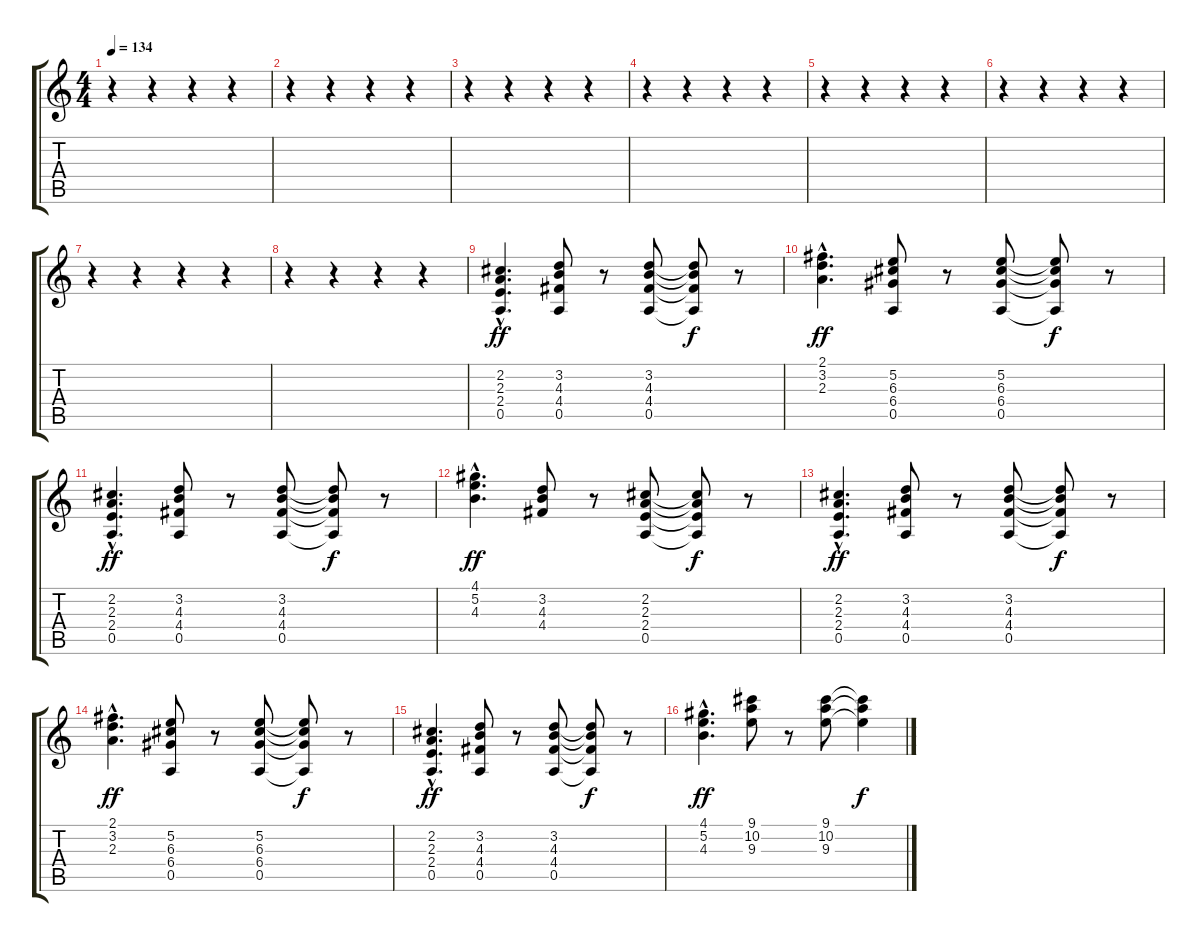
\track "" {instrument acousticguitarsteel}
\staff {score tabs}
\tuning (E4 B3 G3 D3 A2 E2) {hide}
\ts (4 4)
\tempo 134
\clef g2
\ks c
r.4{dy ff} r.4 r.4 r.4 |
r.4 r.4 r.4 r.4 |
r.4 r.4 r.4 r.4 |
r.4 r.4 r.4 r.4 |
r.4 r.4 r.4 r.4 |
r.4 r.4 r.4 r.4 |
r.4 r.4 r.4 r.4 |
r.4 r.4 r.4 r.4 |
(2.2{hac} 2.3{hac} 2.4{hac} 0.5{hac}).4{d} (3.2 4.3 4.4 0.5).8 r.8 (3.2 4.3 4.4 0.5).8 (3.2{t} 4.3{t} 4.4{t} 0.5{t}).8{dy f} r.8 |
(2.1{hac} 3.2{hac} 2.3{hac}).4{d dy ff} (5.2 6.3 6.4 0.5).8 r.8 (5.2 6.3 6.4 0.5).8 (5.2{t} 6.3{t} 6.4{t} 0.5{t}).8{dy f} r.8 |
(2.2{hac} 2.3{hac} 2.4{hac} 0.5{hac}).4{d dy ff} (3.2 4.3 4.4 0.5).8 r.8 (3.2 4.3 4.4 0.5).8 (3.2{t} 4.3{t} 4.4{t} 0.5{t}).8{dy f} r.8 |
(4.1{hac} 5.2{hac} 4.3{hac}).4{d dy ff} (3.2 4.3 4.4).8 r.8 (2.2 2.3 2.4 0.5).8 (2.2{t} 2.3{t} 2.4{t} 0.5{t}).8{dy f} r.8 |
(2.2{hac} 2.3{hac} 2.4{hac} 0.5{hac}).4{d dy ff} (3.2 4.3 4.4 0.5).8 r.8 (3.2 4.3 4.4 0.5).8 (3.2{t} 4.3{t} 4.4{t} 0.5{t}).8{dy f} r.8 |
(2.1{hac} 3.2{hac} 2.3{hac}).4{d dy ff} (5.2 6.3 6.4 0.5).8 r.8 (5.2 6.3 6.4 0.5).8 (5.2{t} 6.3{t} 6.4{t} 0.5{t}).8{dy f} r.8 |
(2.2{hac} 2.3{hac} 2.4{hac} 0.5{hac}).4{d dy ff} (3.2 4.3 4.4 0.5).8 r.8 (3.2 4.3 4.4 0.5).8 (3.2{t} 4.3{t} 4.4{t} 0.5{t}).8{dy f} r.8 |
(4.1{hac} 5.2{hac} 4.3{hac}).4{d dy ff} (9.1 10.2 9.3).8 r.8 (9.1 10.2 9.3).8 (9.1{t} 10.2{t} 9.3{t}).4{dy f}
